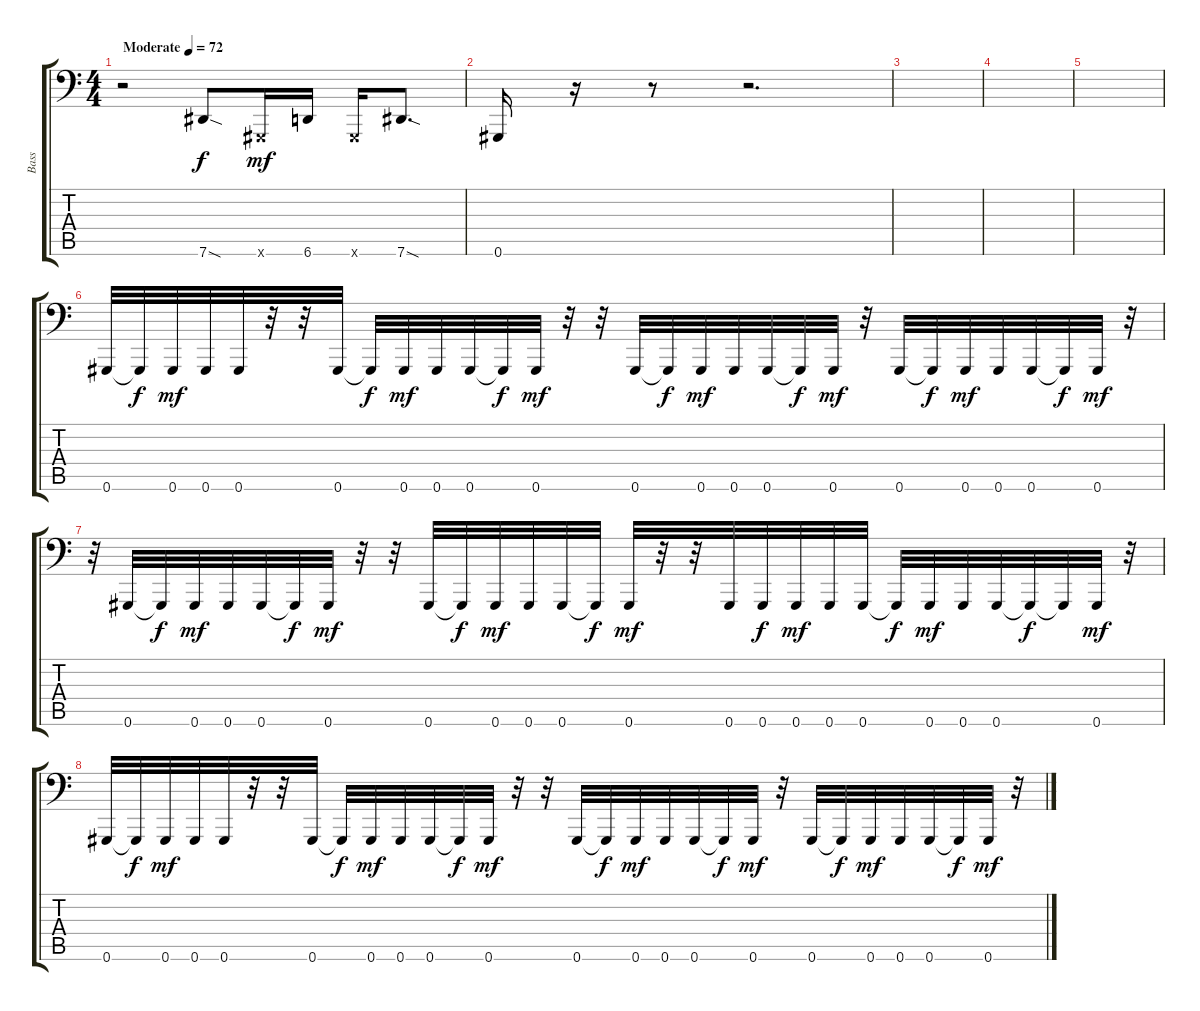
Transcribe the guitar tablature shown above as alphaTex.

\track ("Bass" "Bass") {instrument electricbassfinger}
\staff {score tabs}
\tuning (B2 Gb2 Db2 Ab1 Eb1 Ab0) {hide}
\ts (4 4)
\tempo (72 "Moderate")
\clef f4
\ks c
r.2{dy f instrument electricbassfinger} 7.6{sod}.8 0.6{x}.16{dy mf} 6.6.16 0.6{x}.16 7.6{sod}.8{d} |
0.6.16 r.16 r.8 r.2{d} |
|
|
|
0.6.32 0.6{t}.32{dy f} 0.6.32{dy mf} 0.6.32 0.6.32 r.32 r.32 0.6.32 0.6{t}.32{dy f} 0.6.32{dy mf} 0.6.32 0.6.32 0.6{t}.32{dy f} 0.6.32{dy mf} r.32 r.32 0.6.32 0.6{t}.32{dy f} 0.6.32{dy mf} 0.6.32 0.6.32 0.6{t}.32{dy f} 0.6.32{dy mf} r.32 0.6.32 0.6{t}.32{dy f} 0.6.32{dy mf} 0.6.32 0.6.32 0.6{t}.32{dy f} 0.6.32{dy mf} r.32 |
r.32 0.6.32 0.6{t}.32{dy f} 0.6.32{dy mf} 0.6.32 0.6.32 0.6{t}.32{dy f} 0.6.32{dy mf} r.32 r.32 0.6.32 0.6{t}.32{dy f} 0.6.32{dy mf} 0.6.32 0.6.32 0.6{t}.32{dy f} 0.6.32{dy mf} r.32 r.32 0.6.32 0.6.32{dy f} 0.6.32{dy mf} 0.6.32 0.6.32 0.6{t}.32{dy f} 0.6.32{dy mf} 0.6.32 0.6.32 0.6{t}.32{dy f} 0.6{t}.32 0.6.32{dy mf} r.32 |
0.6.32 0.6{t}.32{dy f} 0.6.32{dy mf} 0.6.32 0.6.32 r.32 r.32 0.6.32 0.6{t}.32{dy f} 0.6.32{dy mf} 0.6.32 0.6.32 0.6{t}.32{dy f} 0.6.32{dy mf} r.32 r.32 0.6.32 0.6{t}.32{dy f} 0.6.32{dy mf} 0.6.32 0.6.32 0.6{t}.32{dy f} 0.6.32{dy mf} r.32 0.6.32 0.6{t}.32{dy f} 0.6.32{dy mf} 0.6.32 0.6.32 0.6{t}.32{dy f} 0.6.32{dy mf} r.32
